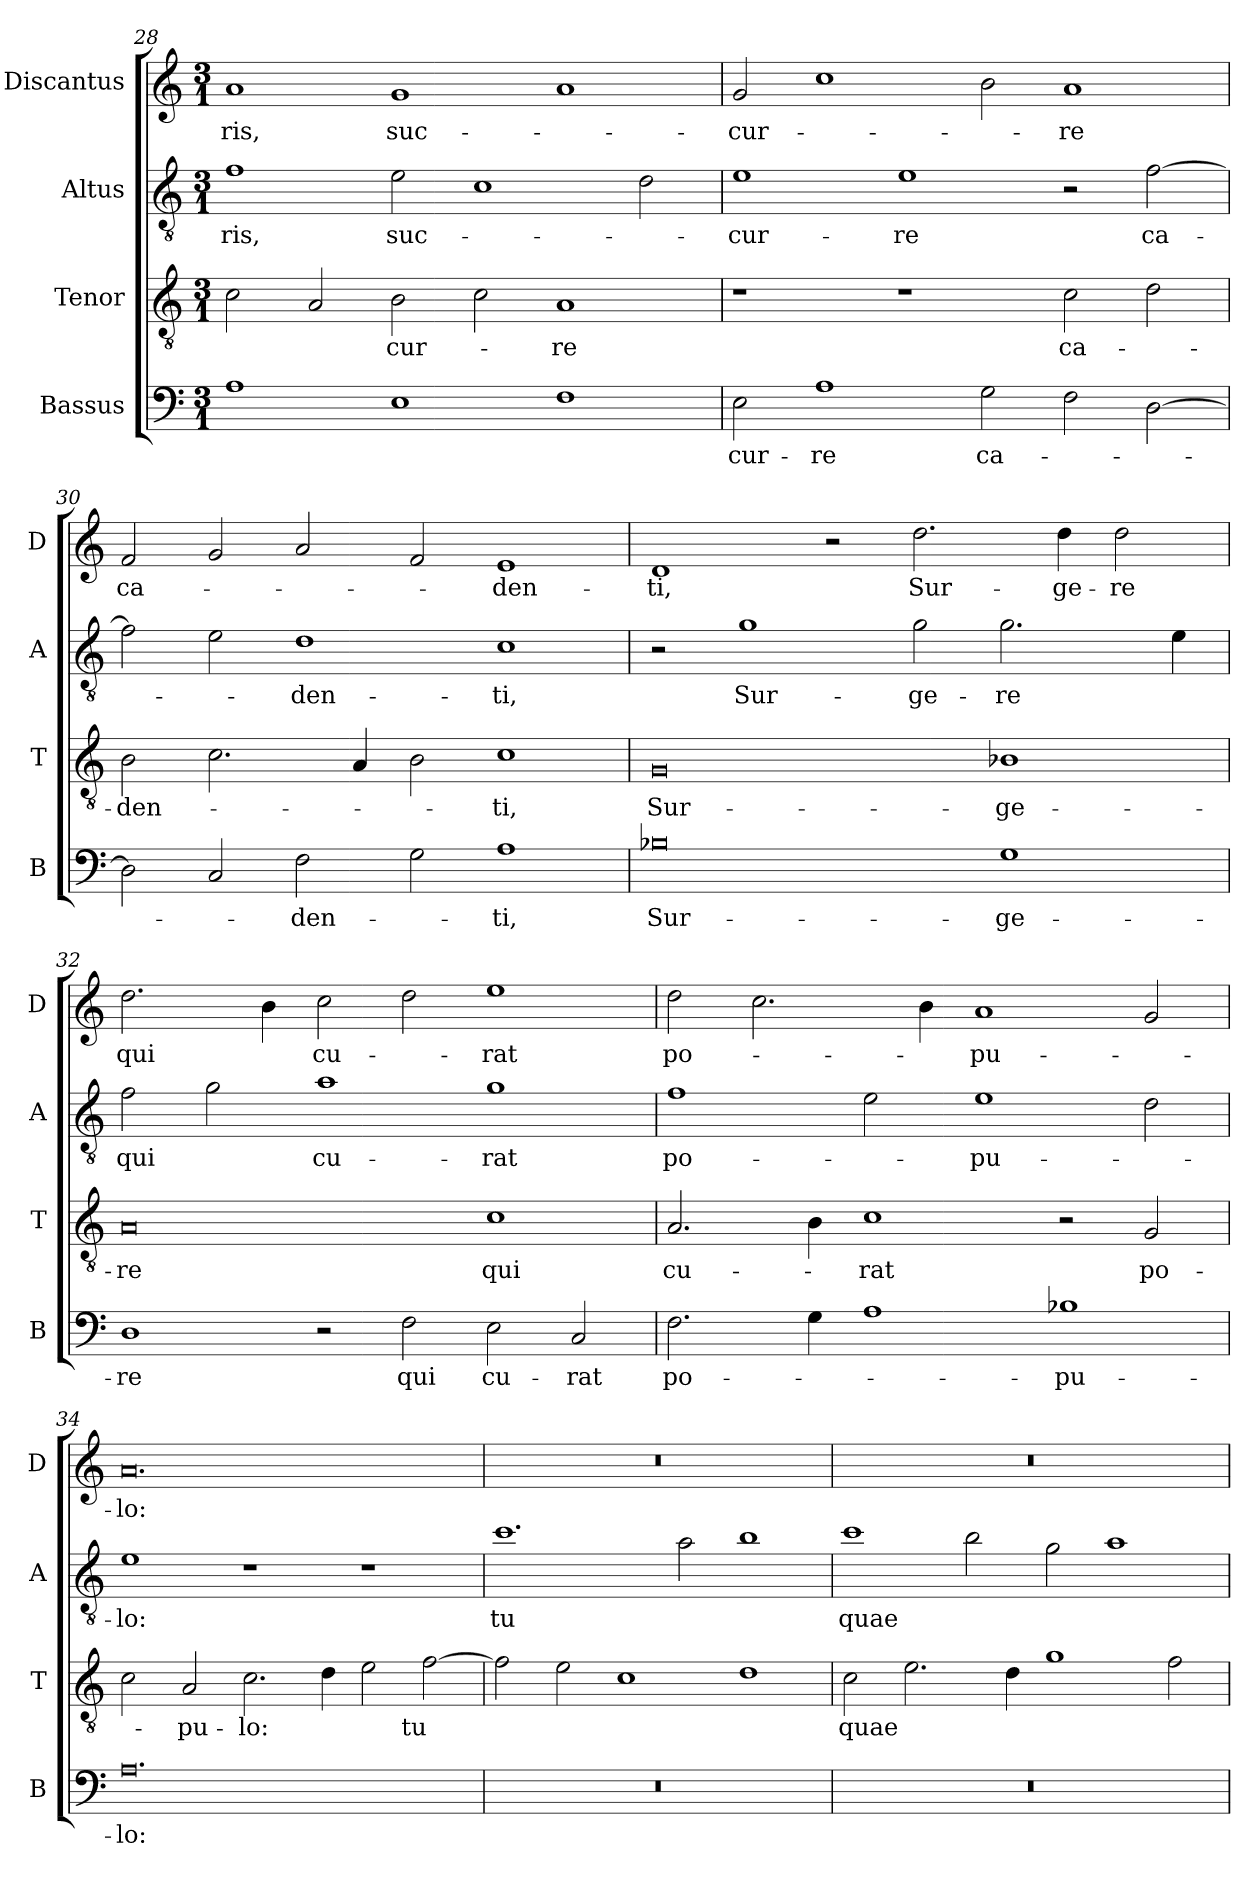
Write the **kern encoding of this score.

**kern	**text	**kern	**text	**kern	**text	**kern	**text
*part4	*part4	*part3	*part3	*part2	*part2	*part1	*part1
*staff4	*staff4	*staff3	*staff3	*staff2	*staff2	*staff1	*staff1
*I"Bassus	*	*I"Tenor	*	*I"Altus	*	*I"Discantus	*
*I'B	*	*I'T	*	*I'A	*	*I'D	*
*clefF4	*	*clefGv2	*	*clefGv2	*	*clefG2	*
*k[]	*	*k[]	*	*k[]	*	*k[]	*
*M3/1	*	*M3/1	*	*M3/1	*	*M3/1	*
=28	=28	=28	=28	=28	=28	=28	=28
1A	.	2c\	.	1f	-ris,	1a	-ris,
.	.	2A/	.	.	.	.	.
1E	.	2B\	-cur-	2e\	suc-	1g	suc-
.	.	2c\	.	1c	.	.	.
1F	.	1A	-re	.	.	1a	.
.	.	.	.	2d\	.	.	.
=29	=29	=29	=29	=29	=29	=29	=29
2E\	-cur-	1r	.	1e	-cur-	2g/	-cur-
1A	-re	.	.	.	.	1cc	.
.	.	1r	.	1e	-re	.	.
2G\	ca-	.	.	.	.	2b\	.
2F\	.	2c\	ca-	2r	.	1a	-re
[2D\	.	2d\	.	[2f\	ca-	.	.
=30	=30	=30	=30	=30	=30	=30	=30
2D\]	.	2B\	-den-	2f\]	.	2f/	ca-
2C/	.	2.c\	.	2e\	.	2g/	.
2F\	-den-	.	.	1d	-den-	2a/	.
.	.	4A/	.	.	.	.	.
2G\	.	2B\	.	.	.	2f/	.
1A	-ti,	1c	-ti,	1c	-ti,	1e	-den-
=31	=31	=31	=31	=31	=31	=31	=31
0B-X	Sur-	0G	Sur-	2r	.	1d	-ti,
.	.	.	.	1g	Sur-	.	.
.	.	.	.	.	.	2r	.
.	.	.	.	2g\	-ge-	2.dd\	Sur-
1G	-ge-	1B-X	-ge-	2.g\	-re	.	.
.	.	.	.	.	.	4dd\	-ge-
.	.	.	.	.	.	2dd\	-re
.	.	.	.	4e\	.	.	.
=32	=32	=32	=32	=32	=32	=32	=32
1D	-re	0A	-re	2f\	qui	2.dd\	qui
.	.	.	.	2g\	.	.	.
.	.	.	.	.	.	4b\	.
2r	.	.	.	1a	cu-	2cc\	cu-
2F\	qui	.	.	.	.	2dd\	.
2E\	cu-	1c	qui	1g	-rat	1ee	-rat
2C/	-rat	.	.	.	.	.	.
=33	=33	=33	=33	=33	=33	=33	=33
2.F\	po-	2.A/	cu-	1f	po-	2dd\	po-
.	.	.	.	.	.	2.cc\	.
4G\	.	4B\	.	.	.	.	.
1A	.	1c	-rat	2e\	.	.	.
.	.	.	.	.	.	4b\	.
.	.	.	.	1e	-pu-	1a	-pu-
1B-X	-pu-	2r	.	.	.	.	.
.	.	2G/	po-	2d\	.	2g/	.
=34	=34	=34	=34	=34	=34	=34	=34
0.A	-lo:	2c\	.	1e	-lo:	0.a	-lo:
.	.	2A/	-pu-	.	.	.	.
.	.	2.c\	-lo:	1r	.	.	.
.	.	4d\	.	.	.	.	.
.	.	2e\	.	1r	.	.	.
.	.	[2f\	tu	.	.	.	.
=35	=35	=35	=35	=35	=35	=35	=35
0.r	.	2f\]	.	1.cc	tu	0.r	.
.	.	2e\	.	.	.	.	.
.	.	1c	.	.	.	.	.
.	.	.	.	2a\	.	.	.
.	.	1d	.	1b	.	.	.
=36	=36	=36	=36	=36	=36	=36	=36
0.r	.	2c\	quae	1cc	quae	0.r	.
.	.	2.e\	.	.	.	.	.
.	.	.	.	2b\	.	.	.
.	.	4d\	.	.	.	.	.
.	.	1g	.	2g\	.	.	.
.	.	.	.	1a	.	.	.
.	.	2f\	.	.	.	.	.
=	=	=	=	=	=	=	=
*-	*-	*-	*-	*-	*-	*-	*-
